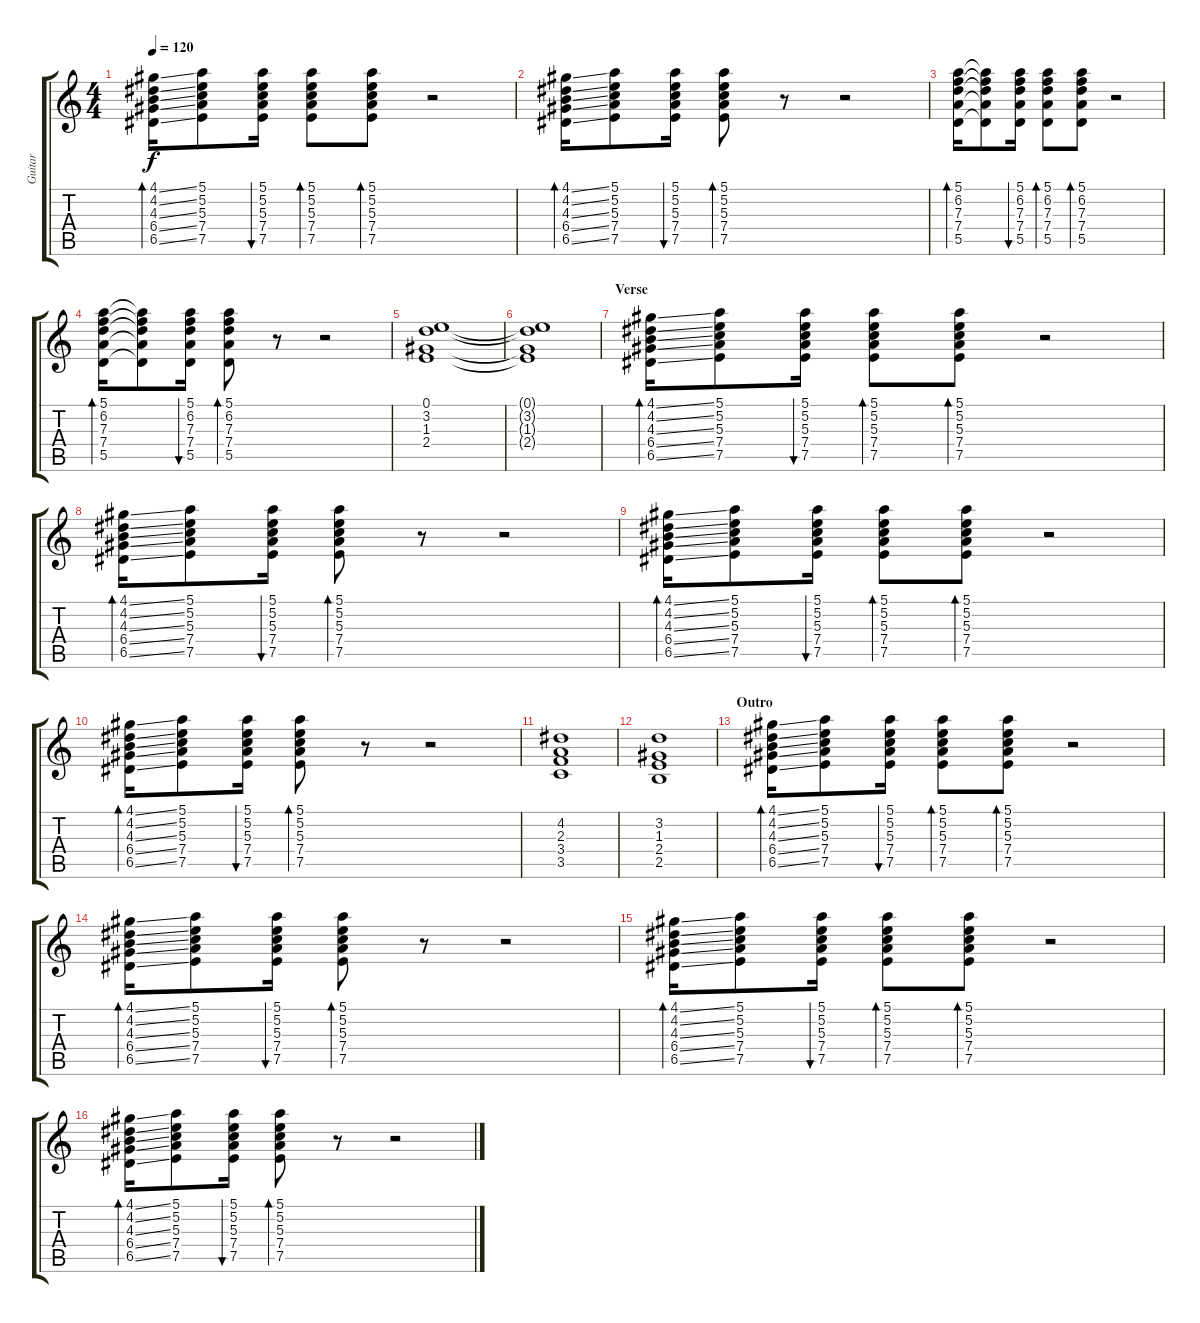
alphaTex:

\track ("Guitar" "Guitar") {instrument electricguitarclean}
\staff {score tabs}
\tuning (E4 B3 G3 D3 A2 E2) {hide}
\ts (4 4)
\tempo 120
\clef g2
\ks c
(4.1{ss} 4.2{ss} 4.3{ss} 6.4{ss} 6.5{ss}).16{bd 60 dy f} (5.1 5.2 5.3 7.4 7.5).8 (5.1 5.2 5.3 7.4 7.5).16{bu 120} (5.1 5.2 5.3 7.4 7.5).8{bd 30} (5.1 5.2 5.3 7.4 7.5).8{bd 30} r.2 |
(4.1{ss} 4.2{ss} 4.3{ss} 6.4{ss} 6.5{ss}).16{bd 30} (5.1 5.2 5.3 7.4 7.5).8 (5.1 5.2 5.3 7.4 7.5).16{bu 120} (5.1 5.2 5.3 7.4 7.5).8{bd 30} r.8 r.2 |
(5.1 6.2 7.3 7.4 5.5).16{bd 60} (5.1{t} 6.2{t} 7.3{t} 7.4{t} 5.5{t}).8 (5.1 6.2 7.3 7.4 5.5).16{bu 120} (5.1 6.2 7.3 7.4 5.5).8{bd 30} (5.1 6.2 7.3 7.4 5.5).8{bd 30} r.2 |
(5.1 6.2 7.3 7.4 5.5).16{bd 60} (5.1{t} 6.2{t} 7.3{t} 7.4{t} 5.5{t}).8 (5.1 6.2 7.3 7.4 5.5).16{bu 120} (5.1 6.2 7.3 7.4 5.5).8{bd 30} r.8 r.2 |
(0.1 3.2 1.3 2.4).1 |
(0.1{t} 3.2{t} 1.3{t} 2.4{t}).1 |
\section ("" "Verse")
(4.1{ss} 4.2{ss} 4.3{ss} 6.4{ss} 6.5{ss}).16{bd 60} (5.1 5.2 5.3 7.4 7.5).8 (5.1 5.2 5.3 7.4 7.5).16{bu 120} (5.1 5.2 5.3 7.4 7.5).8{bd 30} (5.1 5.2 5.3 7.4 7.5).8{bd 30} r.2 |
(4.1{ss} 4.2{ss} 4.3{ss} 6.4{ss} 6.5{ss}).16{bd 30} (5.1 5.2 5.3 7.4 7.5).8 (5.1 5.2 5.3 7.4 7.5).16{bu 120} (5.1 5.2 5.3 7.4 7.5).8{bd 30} r.8 r.2 |
(4.1{ss} 4.2{ss} 4.3{ss} 6.4{ss} 6.5{ss}).16{bd 60} (5.1 5.2 5.3 7.4 7.5).8 (5.1 5.2 5.3 7.4 7.5).16{bu 120} (5.1 5.2 5.3 7.4 7.5).8{bd 30} (5.1 5.2 5.3 7.4 7.5).8{bd 30} r.2 |
(4.1{ss} 4.2{ss} 4.3{ss} 6.4{ss} 6.5{ss}).16{bd 30} (5.1 5.2 5.3 7.4 7.5).8 (5.1 5.2 5.3 7.4 7.5).16{bu 120} (5.1 5.2 5.3 7.4 7.5).8{bd 30} r.8 r.2 |
(4.2 2.3 3.4 3.5).1 |
(3.2 1.3 2.4 2.5).1 |
\section ("" "Outro")
(4.1{ss} 4.2{ss} 4.3{ss} 6.4{ss} 6.5{ss}).16{bd 60} (5.1 5.2 5.3 7.4 7.5).8 (5.1 5.2 5.3 7.4 7.5).16{bu 120} (5.1 5.2 5.3 7.4 7.5).8{bd 30} (5.1 5.2 5.3 7.4 7.5).8{bd 30} r.2 |
(4.1{ss} 4.2{ss} 4.3{ss} 6.4{ss} 6.5{ss}).16{bd 30} (5.1 5.2 5.3 7.4 7.5).8 (5.1 5.2 5.3 7.4 7.5).16{bu 120} (5.1 5.2 5.3 7.4 7.5).8{bd 30} r.8 r.2 |
(4.1{ss} 4.2{ss} 4.3{ss} 6.4{ss} 6.5{ss}).16{bd 60} (5.1 5.2 5.3 7.4 7.5).8 (5.1 5.2 5.3 7.4 7.5).16{bu 120} (5.1 5.2 5.3 7.4 7.5).8{bd 30} (5.1 5.2 5.3 7.4 7.5).8{bd 30} r.2 |
(4.1{ss} 4.2{ss} 4.3{ss} 6.4{ss} 6.5{ss}).16{bd 30} (5.1 5.2 5.3 7.4 7.5).8 (5.1 5.2 5.3 7.4 7.5).16{bu 120} (5.1 5.2 5.3 7.4 7.5).8{bd 30} r.8 r.2
